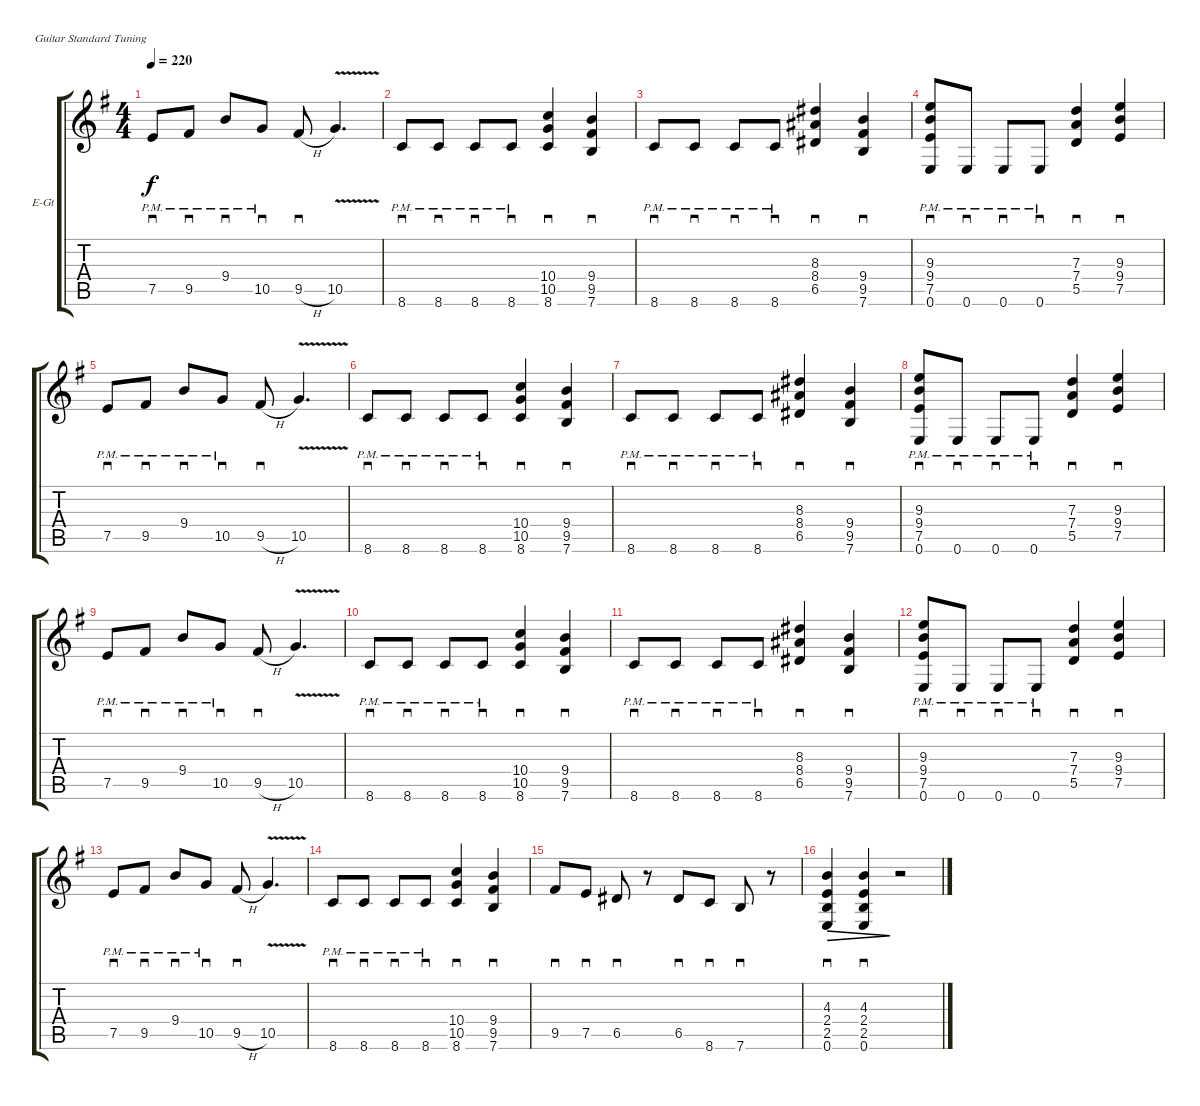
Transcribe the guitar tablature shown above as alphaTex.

\defaultSystemsLayout 4
\bracketExtendMode groupsimilarinstruments
\firstSystemTrackNameOrientation horizontal
\otherSystemsTrackNameOrientation horizontal
\chordDiagramsInScore
\track ("Kirk H." "E-Gt") {instrument overdrivenguitar}
\staff {score tabs}
\tuning (E4 B3 G3 D3 A2 E2)
\ts (4 4)
\tempo 220
\clef g2
\ks g
7.5{pm}.8{sd dy f} 9.5{pm}.8{sd} 9.4{pm}.8{sd} 10.5{pm}.8{sd} 9.5{h}.8{sd} 10.5{v}.4{d} |
8.6{pm}.8{sd} 8.6{pm}.8{sd} 8.6{pm}.8{sd} 8.6{pm}.8{sd} (8.6 10.5 10.4).4{sd} (7.6 9.5 9.4).4{sd} |
8.6{pm}.8{sd} 8.6{pm}.8{sd} 8.6{pm}.8{sd} 8.6{pm}.8{sd} (6.5 8.4 8.3).4{sd} (7.6 9.5 9.4).4{sd} |
(0.6{pm} 7.5 9.4 9.3).8{sd} 0.6{pm}.8{sd} 0.6{pm}.8{sd} 0.6{pm}.8{sd} (5.5 7.4 7.3).4{sd} (7.5 9.4 9.3).4{sd} |
7.5{pm}.8{sd} 9.5{pm}.8{sd} 9.4{pm}.8{sd} 10.5{pm}.8{sd} 9.5{h}.8{sd} 10.5{v}.4{d} |
8.6{pm}.8{sd} 8.6{pm}.8{sd} 8.6{pm}.8{sd} 8.6{pm}.8{sd} (8.6 10.5 10.4).4{sd} (7.6 9.5 9.4).4{sd} |
8.6{pm}.8{sd} 8.6{pm}.8{sd} 8.6{pm}.8{sd} 8.6{pm}.8{sd} (6.5 8.4 8.3).4{sd} (7.6 9.5 9.4).4{sd} |
(0.6{pm} 7.5 9.4 9.3).8{sd} 0.6{pm}.8{sd} 0.6{pm}.8{sd} 0.6{pm}.8{sd} (5.5 7.4 7.3).4{sd} (7.5 9.4 9.3).4{sd} |
7.5{pm}.8{sd} 9.5{pm}.8{sd} 9.4{pm}.8{sd} 10.5{pm}.8{sd} 9.5{h}.8{sd} 10.5{v}.4{d} |
8.6{pm}.8{sd} 8.6{pm}.8{sd} 8.6{pm}.8{sd} 8.6{pm}.8{sd} (8.6 10.5 10.4).4{sd} (7.6 9.5 9.4).4{sd} |
8.6{pm}.8{sd} 8.6{pm}.8{sd} 8.6{pm}.8{sd} 8.6{pm}.8{sd} (6.5 8.4 8.3).4{sd} (7.6 9.5 9.4).4{sd} |
(0.6{pm} 7.5 9.4 9.3).8{sd} 0.6{pm}.8{sd} 0.6{pm}.8{sd} 0.6{pm}.8{sd} (5.5 7.4 7.3).4{sd} (7.5 9.4 9.3).4{sd} |
7.5{pm}.8{sd} 9.5{pm}.8{sd} 9.4{pm}.8{sd} 10.5{pm}.8{sd} 9.5{h}.8{sd} 10.5{v}.4{d} |
8.6{pm}.8{sd} 8.6{pm}.8{sd} 8.6{pm}.8{sd} 8.6{pm}.8{sd} (8.6 10.5 10.4).4{sd} (7.6 9.5 9.4).4{sd} |
9.5.8{sd} 7.5.8{sd} 6.5.8{sd} r.8 6.5.8{sd} 8.6.8{sd} 7.6.8{sd} r.8 |
(0.6 2.5 2.4 4.3).4{sd dec} (0.6 2.5 2.4 4.3).4{sd dec} r.2
